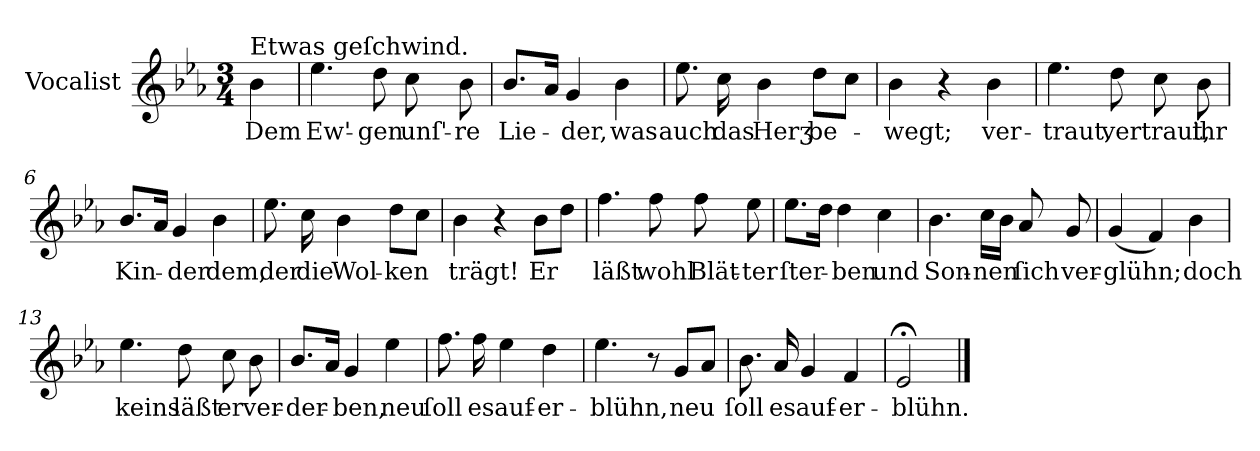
**kern	**text
*part1	*part1
*staff1	*staff1
*I"Vocalist	*
*clefG2	*
*k[b-e-a-]	*
*E-:	*
*M3/4	*
=	=
!LO:TX:a:t=Etwas geſchwind.	!
4b-	Dem
=1	=1
4.ee-	Ew'-
8dd	-gen
8cc	unſ'-
8b-	-re
=2	=2
8.b-L	Lie-
16a-Jk	.
4g	-der,
4b-	was
=3	=3
8.ee-	auch
16cc	das
4b-	Herʒ
8ddL	be-
8ccJ	.
=4	=4
4b-	-wegt;
4r	.
4b-	ver-
=5	=5
4.ee-	-traut,
8dd	vertraut,
8cc	.
8b-	ihr
=6	=6
8.b-L	Kin-
16a-Jk	.
4g	-der
4b-	dem,
=7	=7
8.ee-	der
16cc	die
4b-	Wol-
8ddL	-ken
8ccJ	.
=8	=8
4b-	trägt!
4r	.
8b-L	Er
8ddJ	.
=9	=9
4.ff	läßt
8ff	wohl
8ff	Blät-
8ee-	-ter
=10	=10
8.ee-L	ſter-
16ddJk	.
4dd	-ben
4cc	und
=11	=11
4.b-	Son-
16ccLL	-nen
16b-JJ	.
8a-	ſich
8g	ver-
=12	=12
(4g	-glühn;
4f)	.
4b-	doch
=13	=13
4.ee-	keins
8dd	läßt
8cc	er
8b-	ver-
=14	=14
8.b-L	-der-
16a-Jk	.
4g	-ben,
4ee-	neu
=15	=15
8.ff	ſoll
16ff	es
4ee-	auf-
4dd	-er-
=16	=16
4.ee-	-blühn,
8r	.
8gL	neu
8a-J	.
=17	=17
8.b-	ſoll
16a-	es
4g	auf-
4f	-er-
=18	=18
2e-;<	-blühn.
==	==
*-	*-
